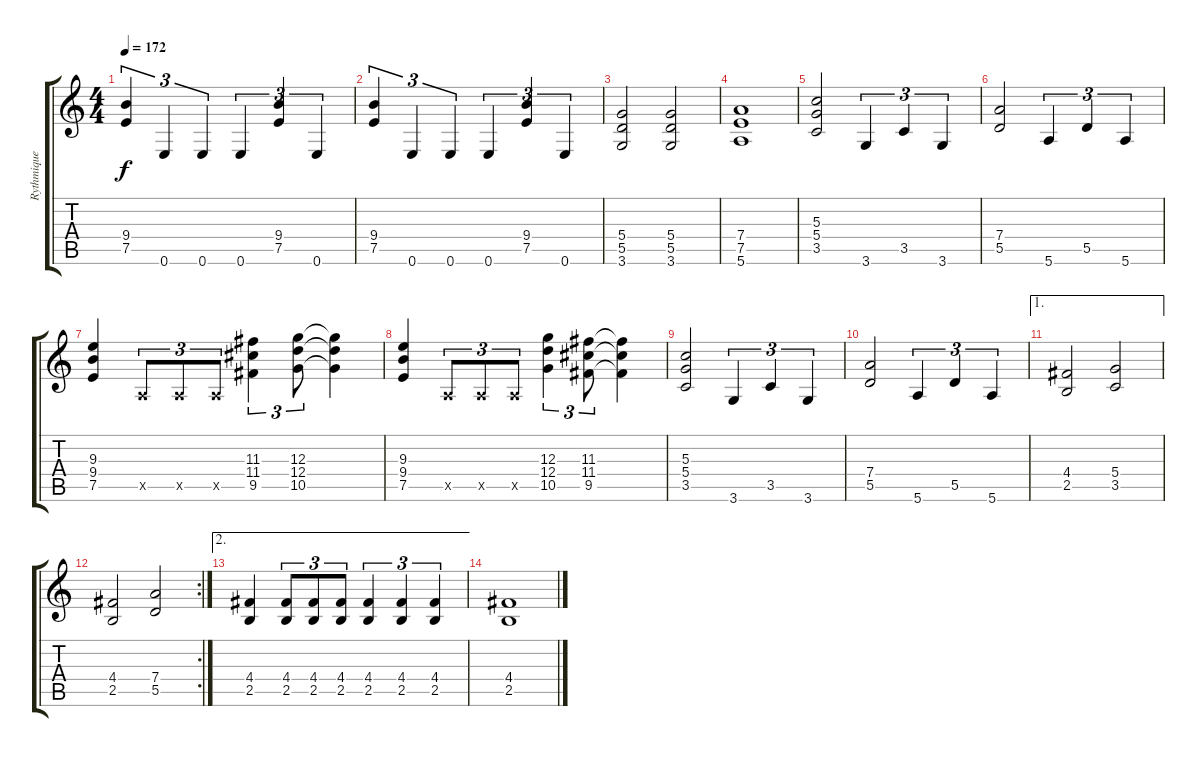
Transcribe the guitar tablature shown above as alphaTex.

\track ("Rythmique" "Rythmique") {instrument electricguitarclean}
\staff {score tabs}
\tuning (E4 B3 G3 D3 A2 E2) {hide}
\ts (4 4)
\tempo 172
\clef g2
\ks c
(9.4 7.5).4{tu (3 2) dy f} 0.6.4{tu (3 2)} 0.6.4{tu (3 2)} 0.6.4{tu (3 2)} (9.4 7.5).4{tu (3 2)} 0.6.4{tu (3 2)} |
(9.4 7.5).4{tu (3 2)} 0.6.4{tu (3 2)} 0.6.4{tu (3 2)} 0.6.4{tu (3 2)} (9.4 7.5).4{tu (3 2)} 0.6.4{tu (3 2)} |
(5.4 5.5 3.6).2 (5.4 5.5 3.6).2 |
(7.4 7.5 5.6).1 |
(5.3 5.4 3.5).2 3.6.4{tu (3 2)} 3.5.4{tu (3 2)} 3.6.4{tu (3 2)} |
(7.4 5.5).2 5.6.4{tu (3 2)} 5.5.4{tu (3 2)} 5.6.4{tu (3 2)} |
(9.3 9.4 7.5).4 0.5{x}.8{tu (3 2)} 0.5{x}.8{tu (3 2)} 0.5{x}.8{tu (3 2)} (11.3 11.4 9.5).4{tu (3 2)} (12.3 12.4 10.5).8{tu (3 2)} (12.3{t} 12.4{t} 10.5{t}).4 |
(9.3 9.4 7.5).4 0.5{x}.8{tu (3 2)} 0.5{x}.8{tu (3 2)} 0.5{x}.8{tu (3 2)} (12.3 12.4 10.5).4{tu (3 2)} (11.3 11.4 9.5).8{tu (3 2)} (11.3{t} 11.4{t} 9.5{t}).4 |
(5.3 5.4 3.5).2 3.6.4{tu (3 2)} 3.5.4{tu (3 2)} 3.6.4{tu (3 2)} |
(7.4 5.5).2 5.6.4{tu (3 2)} 5.5.4{tu (3 2)} 5.6.4{tu (3 2)} |
\ae 1
(4.4 2.5).2 (5.4 3.5).2 |
\rc 2
(4.4 2.5).2 (7.4 5.5).2 |
\ae 2
(4.4 2.5).4 (4.4 2.5).8{tu (3 2)} (4.4 2.5).8{tu (3 2)} (4.4 2.5).8{tu (3 2)} (4.4 2.5).4{tu (3 2)} (4.4 2.5).4{tu (3 2)} (4.4 2.5).4{tu (3 2)} |
(4.4 2.5).1
